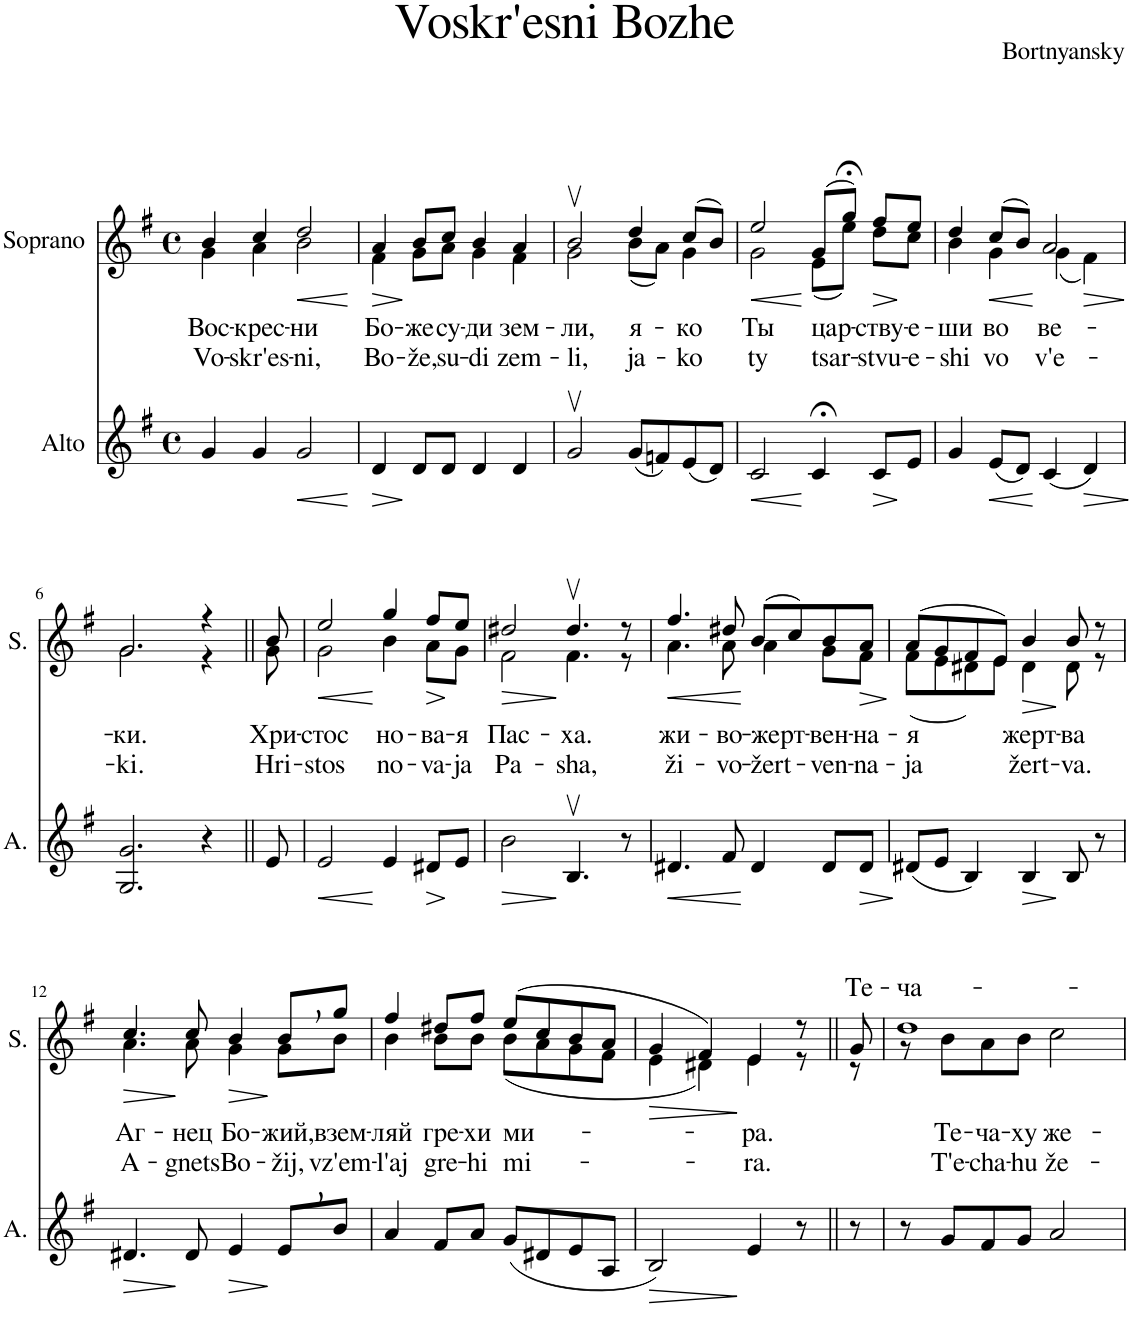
**kern	**dynam	**kern	**text	**text	**dynam
*part2	*part2	*part1	*part1	*part1	*part1
*staff2	*staff2	*staff1	*staff1	*staff1	*staff1
*I"Alto	*	*I"Soprano	*	*	*
*I'A.	*	*I'S.	*	*	*
*clefG2	*	*clefG2	*	*	*
*k[f#]	*	*k[f#]	*	*	*
*M4/4	*	*M4/4	*	*	*
*met(c)	*	*met(c)	*	*	*
=1	=1	=1	=1	=1	=1
!	!	!	!LO:LY:b	!LO:LY:b	!
*	*	*^	*	*	*
4g/	.	4b/	4g\	Вос-	Vo-	.
!	!	!	!	!LO:LY:b	!LO:LY:b	!
4g/	.	4cc/	4a\	-крес-	-skr'es-	.
!	!LO:HP:b	!	!	!LO:LY:b	!LO:LY:b	!LO:HP:b
2g/	<	2dd/	2b\	-ни	-ni,	<
*	*	*v	*v	*	*	*
.	.	.	.	.	[
=2	=2	=2	=2	=2	=2
!	!LO:HP:b	!	!LO:LY:b	!LO:LY:b	!LO:HP:b
*	*	*^	*	*	*
4d/	>	4a/	4f#\	Бо-	Bo-	>
!	!	!	!	!LO:LY:b	!LO:LY:b	!
8d/L	[	8b/L	8g\L	-же	-že,	]
!	!	!	!	!LO:LY:b	!LO:LY:b	!
8d/J	.	8cc/J	8a\J	су-	su-	.
!	!	!	!	!LO:LY:b	!LO:LY:b	!
4d/	.	4b/	4g\	-ди	-di	.
!	!	!	!	!LO:LY:b	!LO:LY:b	!
4d/	.	4a/	4f#\	зем-	zem-	.
=3	=3	=3	=3	=3	=3	=3
!	!	!	!	!LO:LY:b	!LO:LY:b	!
2gv/	.	2bv/	2g\	-ли,	-li,	.
!	!	!	!	!LO:LY:b	!LO:LY:b	!
(8g/L	.	4dd/	(8b\L	я-	ja-	.
8fn/)	.	.	8a\J)	.	.	.
!	!	!	!	!LO:LY:b	!LO:LY:b	!
(8e/	.	(8cc/L	4g\	-ко	-ko	.
8d/J)	.	8b/J)	.	.	.	.
=4	=4	=4	=4	=4	=4	=4
!	!LO:HP:b	!	!	!LO:LY:b	!LO:LY:b	!LO:HP:b
2c/	<	2ee/	2g\	Ты	ty	<
!	!	!	!	!LO:LY:b	!LO:LY:b	!
4c;</	]	(8g/L	(8e\L	цар-	tsar-	[
.	.	8gg;</J)	8ee\J)	.	.	.
!	!LO:HP:b	!	!	!LO:LY:b	!LO:LY:b	!LO:HP:b
8c/L	>	8ff#/L	8dd\L	-ству-	-stvu-	>
!	!	!	!	!LO:LY:b	!LO:LY:b	!
8e/J	[	8ee/J	8cc\J	-е-	-e-	]
=5	=5	=5	=5	=5	=5	=5
!	!	!	!	!LO:LY:b	!LO:LY:b	!
4g/	.	4dd/	4b\	-ши	-shi	.
!	!LO:HP:b	!	!	!LO:LY:b	!LO:LY:b	!LO:HP:b
(8e/L	<	(8cc/L	4g\	во	vo	<
8d/J)	.	8b/J)	.	.	.	.
!	!	!	!	!LO:LY:b	!LO:LY:b	!
(4c/	]	2a/	(4g\	ве-	v'e-	[
!	!LO:HP:b	!	!	!	!	!LO:HP:b
4d/)	>	.	4f#\)	.	.	>
*	*	*v	*v	*	*	*
.	[	.	.	.	.
!!LO:LB:g=z
=6	=6	=6	=6	=6	=6
!	!	!	!LO:LY:b	!LO:LY:b	!
*	*	*^	*	*	*
2.G/ 2.g/	.	2.g/	2.g\	-ки.	-ki.	.
4r	.	4r	4r	.	.	.
=7||	=7||	=7||	=7||	=7||	=7||	=7||
!	!	!	!	!LO:LY:b	!LO:LY:b	!
8e/	.	8b/	8g\	Хри-	Hri-	.
=8	=8	=8	=8	=8	=8	=8
!	!LO:HP:b	!	!	!LO:LY:b	!LO:LY:b	!LO:HP:b
2e/	<	2ee/	2g\	-стос	-stos	<
!	!	!	!	!LO:LY:b	!LO:LY:b	!
4e/	]	4gg/	4b\	но-	no-	]
!	!LO:HP:b	!	!	!LO:LY:b	!LO:LY:b	!LO:HP:b
8d#X/L	>	8ff#/L	8a\L	-ва-	-va-	>
!	!	!	!	!LO:LY:b	!LO:LY:b	!
8e/J	[	8ee/J	8g\J	-я	-ja	[
=9	=9	=9	=9	=9	=9	=9
!	!LO:HP:b	!	!	!LO:LY:b	!LO:LY:b	!LO:HP:b
2b\	>	2dd#X/	2f#\	Пас-	Pa-	>
!	!	!	!	!LO:LY:b	!LO:LY:b	!
4.Bv/	]	4.dd#v/	4.f#\	-ха.	-sha,	]
8r	.	8r	8r	.	.	.
=10	=10	=10	=10	=10	=10	=10
!	!LO:HP:b	!	!	!LO:LY:b	!LO:LY:b	!LO:HP:b
4.d#X/	<	4.ff#/	4.a\	жи-	ži-	<
!	!	!	!	!LO:LY:b	!LO:LY:b	!
8f#/	.	8dd#X/	8a\	-во-	-vo-	.
!	!	!	!	!LO:LY:b	!LO:LY:b	!
4d#/	]	(8b/L	4a\	-жерт-	-žert-	]
.	.	8cc/)	.	.	.	.
!	!	!	!	!LO:LY:b	!LO:LY:b	!
8d#/L	.	8b/	8g\L	-вен-	-ven-	.
!	!LO:HP:b	!	!	!LO:LY:b	!LO:LY:b	!LO:HP:b
8d#/J	>	8a/J	8f#\J	-на-	-na-	>
*	*	*v	*v	*	*	*
.	[	.	.	.	[
=11	=11	=11	=11	=11	=11
!	!	!	!LO:LY:b	!LO:LY:b	!
*	*	*^	*	*	*
(8d#X/L	.	(8a/L	(8f#\L	-я	-ja	.
8e/J	.	8g/	8e\	.	.	.
4B/)	.	8f#/	8d#X\)	.	.	.
.	.	8e/J)	8e\J	.	.	.
!	!LO:HP:b	!	!	!LO:LY:b	!LO:LY:b	!LO:HP:b
4B/	>	4b/	4d#\	жерт-	žert-	>
!	!	!	!	!LO:LY:b	!LO:LY:b	!
8B/	]	8b/	8d#\	-ва	-va.	]
8r	.	8r	8r	.	.	.
!!LO:LB:g=z	!!
=12	=12	=12	=12	=12	=12	=12
!	!LO:HP:b	!	!	!LO:LY:b	!LO:LY:b	!LO:HP:b
4.d#X/	>	4.cc/	4.a\	Аг-	A-	>
!	!	!	!	!LO:LY:b	!LO:LY:b	!
8d#/	]	8cc/	8a\	-нец	-gnets	]
!	!LO:HP:b	!	!	!LO:LY:b	!LO:LY:b	!LO:HP:b
4e/	>	4b/	4g\	Бо-	Bo-	>
!	!	!	!	!LO:LY:b	!LO:LY:b	!
8e,/L	]	8b,/L	8g\L	-жий,	-žij,	]
!	!	!	!	!LO:LY:b	!LO:LY:b	!
8b/J	.	8gg/J	8b\J	взем-	vz'em-	.
=13	=13	=13	=13	=13	=13	=13
!	!	!	!	!LO:LY:b	!LO:LY:b	!
4a/	.	4ff#/	4b\	-ляй	-l'aj	.
!	!	!	!	!LO:LY:b	!LO:LY:b	!
8f#/L	.	8dd#X/L	8b\L	гре-	gre-	.
!	!	!	!	!LO:LY:b	!LO:LY:b	!
8a/J	.	8ff#/J	8b\J	-хи	-hi	.
!	!	!	!	!LO:LY:b	!LO:LY:b	!
(8g/L	.	(8ee/L	(8b\L	ми-	mi-	.
8d#X/	.	8cc/	8a\	.	.	.
8e/	.	8b/	8g\	.	.	.
8A/J	.	8a/J	8f#\J	.	.	.
=14	=14	=14	=14	=14	=14	=14
2B/)	.	4g/	4e\	.	.	.
.	.	4f#/)	4d#X\)	.	.	.
!	!	!	!	!LO:LY:b	!LO:LY:b	!
4e/	]	4e/	4e\	-ра.	-ra.	]
8r	.	8r	8r	.	.	.
=15||	=15||	=15||	=15||	=15||	=15||	=15||
!	!	!	!	!LO:LY:a	!	!
8r	.	8g/	8r	Те-	.	.
=16	=16	=16	=16	=16	=16	=16
!	!	!	!	!LO:LY:a	!	!
8r	.	1dd	8r	-ча-	.	.
!	!	!	!	!LO:LY:b	!LO:LY:b	!
8g/L	.	.	8b\L	Те-	T'e-	.
!	!	!	!	!LO:LY:b	!LO:LY:b	!
8f#/	.	.	8a\	-ча-	-cha-	.
!	!	!	!	!LO:LY:b	!LO:LY:b	!
8g/J	.	.	8b\J	-ху	-hu	.
!	!	!	!	!LO:LY:b	!LO:LY:b	!
2a/	.	.	2cc\	же-	že-	.
*	*	*v	*v	*	*	*
=	=	=	=	=	=
*-	*-	*-	*-	*-	*-
